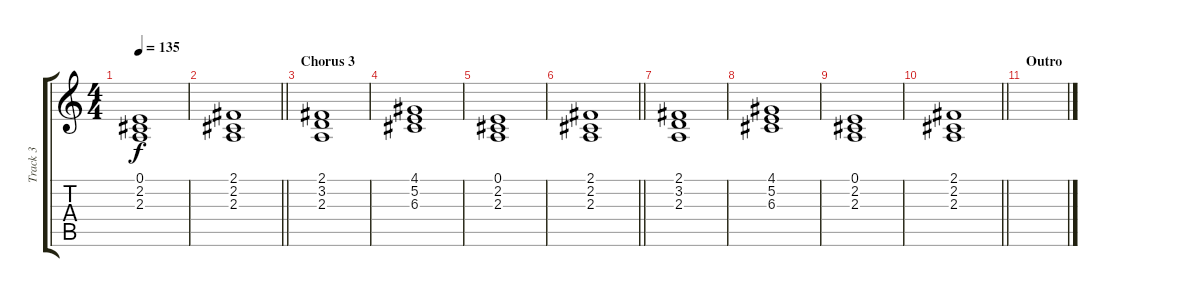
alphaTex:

\track ("Track 3" "Track 3") {instrument acousticgrandpiano}
\staff {score tabs}
\tuning (E4 B3 G3 D3 A2 E2) {hide}
\ts (4 4)
\tempo 135
\clef g2
\ks c
(0.1 2.2 2.3).1{dy f} |
\barLineRight lightlight
(2.1 2.2 2.3).1 |
\section ("" "Chorus 3")
(2.1 3.2 2.3).1 |
(4.1 5.2 6.3).1 |
(0.1 2.2 2.3).1 |
\barLineRight lightlight
(2.1 2.2 2.3).1 |
(2.1 3.2 2.3).1 |
(4.1 5.2 6.3).1 |
(0.1 2.2 2.3).1 |
\barLineRight lightlight
(2.1 2.2 2.3).1 |
\section ("" "Outro")
